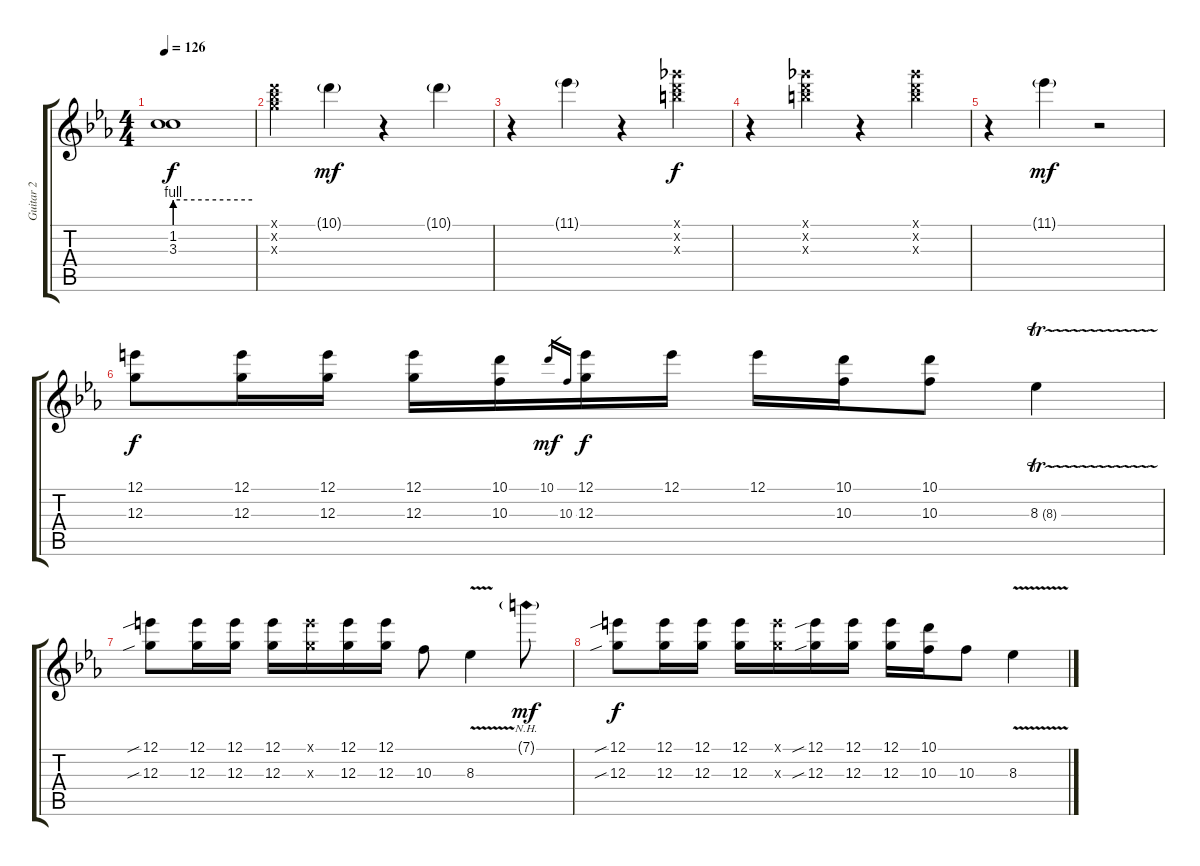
\track ("Guitar 2" "Guitar 2") {instrument distortionguitar}
\staff {score tabs}
\tuning (E4 B3 G3 D3 A2 E2) {hide}
\ts (4 4)
\tempo 126
\clef g2
\ks eb
(1.2{t} 3.3{be (hold 0 4 60 4) t}).1{dy f} |
(10.1{x} 11.2{x} 12.3{x}).4 10.1{g}.4{dy mf} r.4 10.1{g}.4 |
r.4 11.1{g}.4 r.4 (14.1{x} 15.2{x} 16.3{x}).4{dy f} |
r.4 (14.1{x} 15.2{x} 16.3{x}).4 r.4 (14.1{x} 15.2{x} 16.3{x}).4 |
r.4 11.1{g}.4{dy mf} r.2 |
(12.1 12.3).8{dy f} (12.1 12.3).16 (12.1 12.3).16 (12.1 12.3).16 (10.1 10.3).16 10.1.16{gr dy mf} 10.3.16{gr} (12.1 12.3).16{dy f} 12.1.16 12.1.16 (10.1 10.3).16 (10.1 10.3).8 8.3{tr (8 32)}.4 |
(12.1{sib} 12.3{sib}).8 (12.1 12.3).16 (12.1 12.3).16 (12.1 12.3).16 (12.1{x} 12.3{x}).16 (12.1 12.3).16 (12.1 12.3).16 10.3.8 8.3{v}.4 7.1{nh g}.8{dy mf} |
(12.1{sib} 12.3{sib}).8{dy f} (12.1 12.3).16 (12.1 12.3).16 (12.1 12.3).16 (12.1{x} 12.3{x}).16 (12.1{sib} 12.3{sib}).16 (12.1 12.3).16 (12.1 12.3).16 (10.1 10.3).16 10.3.8 8.3{v}.4
